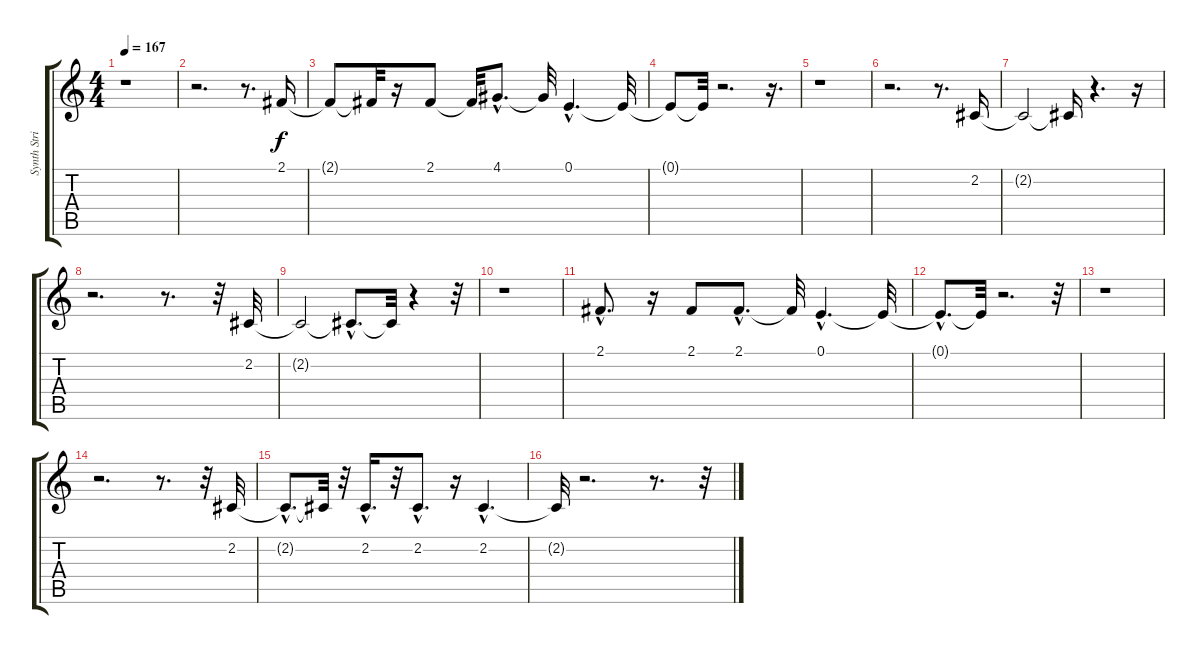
\track ("Synth Strings" "Synth Stri") {instrument synthstrings2}
\staff {score tabs}
\tuning (E4 B3 G3 D3 A2 E2) {hide}
\ts (4 4)
\tempo 167
\clef g2
\ks c
r.1{dy f} |
r.2{d} r.8{d} 2.1.16 |
2.1{t}.8 2.1{t}.32 r.16 2.1.8 2.1{t}.32 4.1{hac}.8{d} 4.1{t}.32 0.1{hac}.4{d} 0.1{t}.32 |
0.1{t}.8 0.1{t}.32 r.2{d} r.16{d} |
r.1 |
r.2{d} r.8{d} 2.2.16 |
2.2{t}.2 2.2{t}.16 r.4{d} r.16 |
r.2{d} r.8{d} r.32 2.2.32 |
2.2{t}.2 2.2{hac t}.8{d} 2.2{t}.32 r.4 r.32 |
r.1 |
2.1{hac}.8{d} r.16 2.1.8 2.1{hac}.8{d} 2.1{t}.32 0.1{hac}.4{d} 0.1{t}.32 |
0.1{hac t}.8{d} 0.1{t}.32 r.2{d} r.32 |
r.1 |
r.2{d} r.8{d} r.32 2.2.32 |
2.2{hac t}.8{d} 2.2{t}.32 r.32 2.2{hac}.16{d} r.32 2.2{hac}.8{d} r.16 2.2{hac}.4{d} |
2.2{t}.32 r.2{d} r.8{d} r.32
